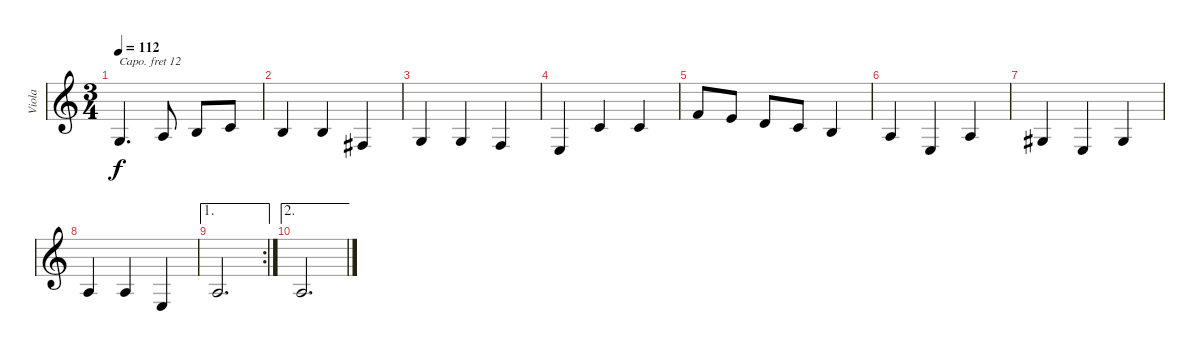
\track ("Viola" "Viola") {instrument viola}
\staff {score}
\capo 12
\tuning (E4 B3 G3 D3 A2 C2) {hide}
\ts (3 4)
\tempo 112
\clef g2
\ks c
7.6.4{d dy f} 0.5.8 2.5.8 3.5.8 |
2.5.4 2.5.4 6.6.4 |
7.6.4 7.6.4 5.6.4 |
4.6.4 3.5.4 3.5.4 |
3.4.8 2.4.8 0.4.8 3.5.8 2.5.4 |
0.5.4 4.6.4 0.5.4 |
8.6.4 4.6.4 8.6.4 |
0.5.4 0.5.4 4.6.4 |
\ae 1
\rc 2
0.5.2{d} |
\ae 2
0.5.2{d}
